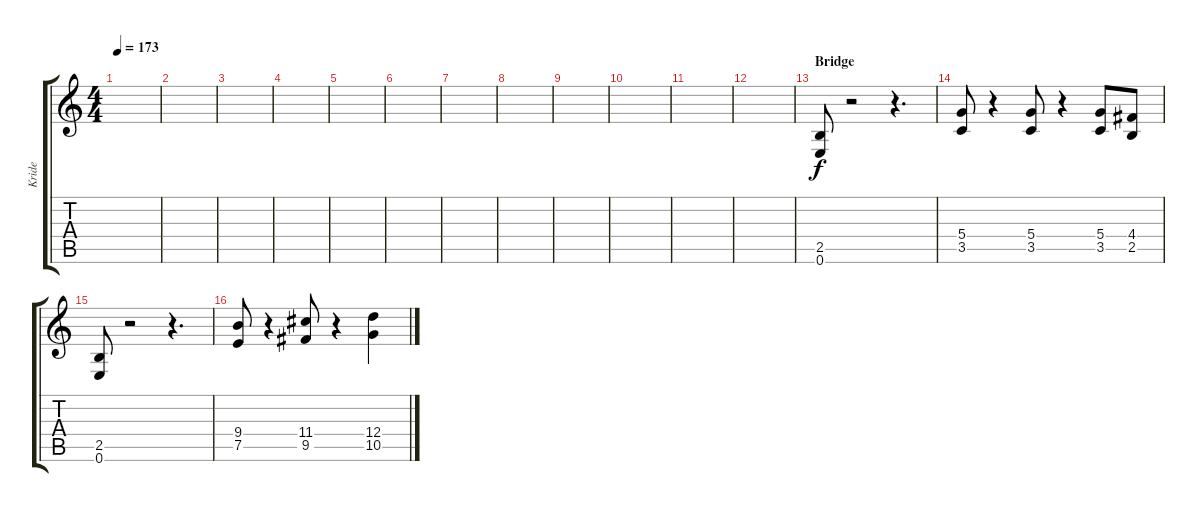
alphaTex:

\track ("Kride" "Kride") {instrument distortionguitar}
\staff {score tabs}
\tuning (E4 B3 G3 D3 A2 E2) {hide}
\ts (4 4)
\tempo 173
\clef g2
\ks c
|
|
|
|
|
|
|
|
|
|
|
|
\section ("" "Bridge")
(2.5 0.6).8 r.2 r.4{d} |
(5.4 3.5).8 r.4 (5.4 3.5).8 r.4 (5.4 3.5).8 (4.4 2.5).8 |
(2.5 0.6).8 r.2 r.4{d} |
(9.4 7.5).8 r.4 (11.4 9.5).8 r.4 (12.4 10.5).4
